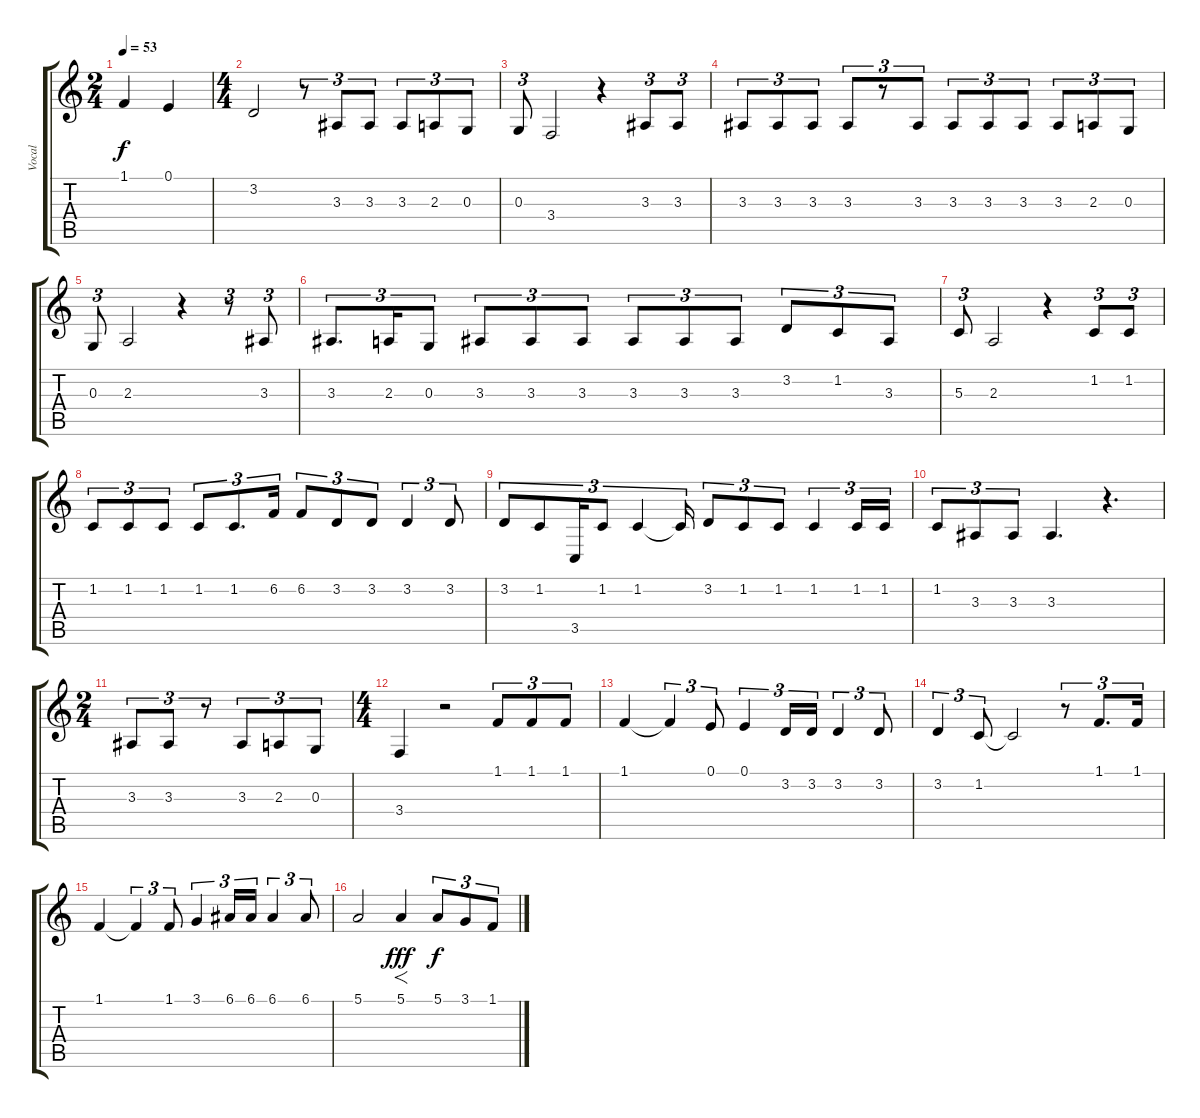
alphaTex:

\track ("Vocal" "Vocal") {instrument lead1square}
\staff {score tabs}
\tuning (E4 B3 G3 D3 A2 E2) {hide}
\ts (2 4)
\tempo 53
\clef g2
\ks c
1.1.4{dy f} 0.1.4 |
\ts (4 4)
3.2.2 r.8{tu (3 2)} 3.3.8{tu (3 2)} 3.3.8{tu (3 2)} 3.3.8{tu (3 2)} 2.3.8{tu (3 2)} 0.3.8{tu (3 2)} |
0.3.8{tu (3 2)} 3.4.2 r.4 3.3.8{tu (3 2)} 3.3.8{tu (3 2)} |
3.3.8{tu (3 2)} 3.3.8{tu (3 2)} 3.3.8{tu (3 2)} 3.3.8{tu (3 2)} r.8{tu (3 2)} 3.3.8{tu (3 2)} 3.3.8{tu (3 2)} 3.3.8{tu (3 2)} 3.3.8{tu (3 2)} 3.3.8{tu (3 2)} 2.3.8{tu (3 2)} 0.3.8{tu (3 2)} |
0.3.8{tu (3 2)} 2.3.2 r.4 r.8{tu (3 2)} 3.3.8{tu (3 2)} |
3.3.8{d tu (3 2)} 2.3.16{tu (3 2)} 0.3.8{tu (3 2)} 3.3.8{tu (3 2)} 3.3.8{tu (3 2)} 3.3.8{tu (3 2)} 3.3.8{tu (3 2)} 3.3.8{tu (3 2)} 3.3.8{tu (3 2)} 3.2.8{tu (3 2)} 1.2.8{tu (3 2)} 3.3.8{tu (3 2)} |
5.3.8{tu (3 2)} 2.3.2 r.4 1.2.8{tu (3 2)} 1.2.8{tu (3 2)} |
1.2.8{tu (3 2)} 1.2.8{tu (3 2)} 1.2.8{tu (3 2)} 1.2.8{tu (3 2)} 1.2.8{d tu (3 2)} 6.2.16{tu (3 2)} 6.2.8{tu (3 2)} 3.2.8{tu (3 2)} 3.2.8{tu (3 2)} 3.2.4{tu (3 2)} 3.2.8{tu (3 2)} |
3.2.8{tu (3 2)} 1.2.8{tu (3 2)} 3.5.16{tu (3 2)} 1.2.8{tu (3 2)} 1.2.4{tu (3 2)} 1.2{t}.16{tu (3 2)} 3.2.8{tu (3 2)} 1.2.8{tu (3 2)} 1.2.8{tu (3 2)} 1.2.4{tu (3 2)} 1.2.16{tu (3 2)} 1.2.16{tu (3 2)} |
1.2.8{tu (3 2)} 3.3.8{tu (3 2)} 3.3.8{tu (3 2)} 3.3.4{d} r.4{d} |
\ts (2 4)
3.3.8{tu (3 2)} 3.3.8{tu (3 2)} r.8{tu (3 2)} 3.3.8{tu (3 2)} 2.3.8{tu (3 2)} 0.3.8{tu (3 2)} |
\ts (4 4)
3.4.4 r.2 1.1.8{tu (3 2)} 1.1.8{tu (3 2)} 1.1.8{tu (3 2)} |
1.1.4{volume 14} 1.1{t}.4{tu (3 2)} 0.1.8{tu (3 2)} 0.1.4{tu (3 2)} 3.2.16{tu (3 2)} 3.2.16{tu (3 2)} 3.2.4{tu (3 2)} 3.2.8{tu (3 2)} |
3.2.4{tu (3 2)} 1.2.8{tu (3 2)} 1.2{t}.2 r.8{tu (3 2)} 1.1.8{d tu (3 2)} 1.1.16{tu (3 2)} |
1.1.4 1.1{t}.4{tu (3 2)} 1.1.8{tu (3 2)} 3.1.4{tu (3 2)} 6.1.16{tu (3 2)} 6.1.16{tu (3 2)} 6.1.4{tu (3 2)} 6.1.8{tu (3 2)} |
5.1.2 5.1.4{f dy fff} 5.1.8{tu (3 2) dy f} 3.1.8{tu (3 2)} 1.1.8{tu (3 2)}
